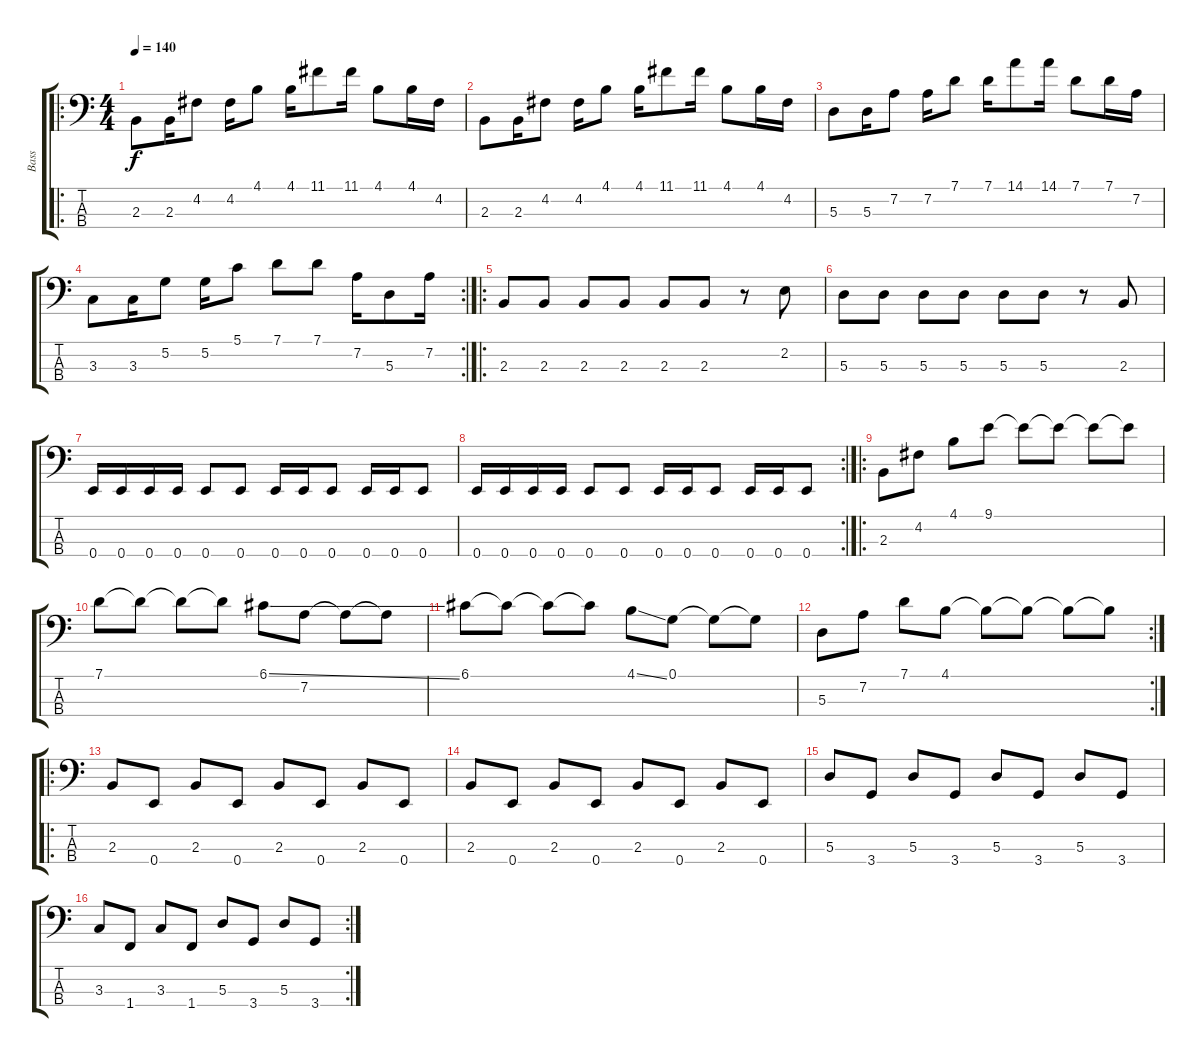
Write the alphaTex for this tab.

\track ("Bass" "Bass") {instrument electricbassfinger}
\staff {score tabs}
\tuning (G2 D2 A1 E1) {hide}
\ro
\ts (4 4)
\tempo 140
\clef f4
\ks c
2.3.8{dy f instrument fretlessbass} 2.3.16 4.2.8 4.2.16 4.1.8 4.1.16 11.1.8 11.1.16 4.1.8 4.1.16 4.2.16 |
2.3.8{instrument fretlessbass} 2.3.16 4.2.8 4.2.16 4.1.8 4.1.16 11.1.8 11.1.16 4.1.8 4.1.16 4.2.16 |
5.3.8{instrument fretlessbass} 5.3.16 7.2.8 7.2.16 7.1.8 7.1.16 14.1.8 14.1.16 7.1.8 7.1.16 7.2.16 |
\rc 2
3.3.8{instrument fretlessbass} 3.3.16 5.2.8 5.2.16 5.1.8 7.1.8 7.1.8 7.2.16 5.3.8 7.2.16 |
\ro
2.3.8 2.3.8 2.3.8 2.3.8 2.3.8 2.3.8 r.8 2.2.8 |
5.3.8 5.3.8 5.3.8 5.3.8 5.3.8 5.3.8 r.8 2.3.8 |
0.4.16 0.4.16 0.4.16 0.4.16 0.4.8 0.4.8 0.4.16 0.4.16 0.4.8 0.4.16 0.4.16 0.4.8 |
\rc 2
0.4.16 0.4.16 0.4.16 0.4.16 0.4.8 0.4.8 0.4.16 0.4.16 0.4.8 0.4.16 0.4.16 0.4.8 |
\ro
2.3.8 4.2.8 4.1.8 9.1.8 9.1{t}.8 9.1{t}.8 9.1{t}.8 9.1{t}.8 |
7.1.8 7.1{t}.8 7.1{t}.8 7.1{t}.8 6.1{ss}.8 7.2.8 7.2{t}.8 7.2{t}.8 |
6.1.8 6.1{t}.8 6.1{t}.8 6.1{t}.8 4.1{ss}.8 0.1.8 0.1{t}.8 0.1{t}.8 |
\rc 2
5.3.8 7.2.8 7.1.8 4.1.8 4.1{t}.8 4.1{t}.8 4.1{t}.8 4.1{t}.8 |
\ro
2.3.8 0.4.8 2.3.8 0.4.8 2.3.8 0.4.8 2.3.8 0.4.8 |
2.3.8 0.4.8 2.3.8 0.4.8 2.3.8 0.4.8 2.3.8 0.4.8 |
5.3.8 3.4.8 5.3.8 3.4.8 5.3.8 3.4.8 5.3.8 3.4.8 |
\rc 2
3.3.8 1.4.8 3.3.8 1.4.8 5.3.8 3.4.8 5.3.8 3.4.8
